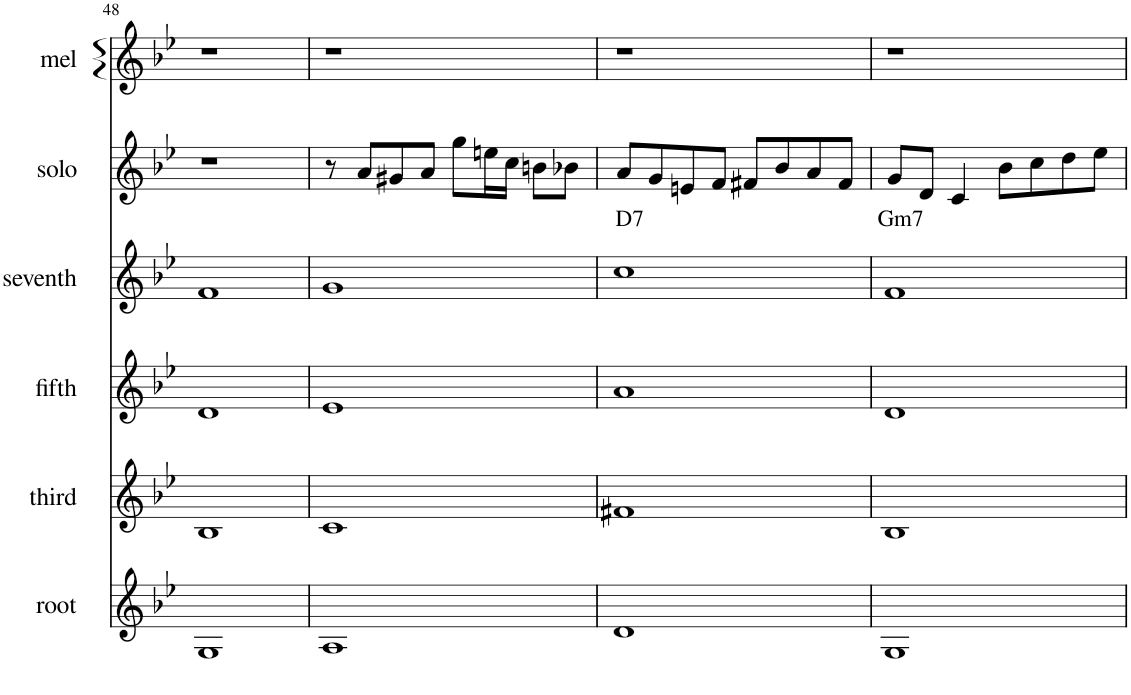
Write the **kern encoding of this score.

**kern	**kern	**kern	**kern	**kern	**text	**kern
*part6	*part5	*part4	*part3	*part2	*part2	*part1
*staff6	*staff5	*staff4	*staff3	*staff2	*staff2	*staff1
*I"root	*I"third	*I"fifth	*I"seventh	*I"solo	*	*I"mel
*I'root	*I'third	*I'fifth	*I'seventh	*I'solo	*	*I'mel
!!LO:PB:g=z
*clefG2	*clefG2	*clefG2	*clefG2	*clefG2	*	*clefG2
*k[b-e-]	*k[b-e-]	*k[b-e-]	*k[b-e-]	*k[b-e-]	*	*k[b-e-]
*M4/4	*M4/4	*M4/4	*M4/4	*M4/4	*	*M4/4
=48	=48	=48	=48	=48	=48	=48
1G	1B-	1d	1f	1r	.	1r
=49	=49	=49	=49	=49	=49	=49
1A	1c	1e-	1g	8r	.	1r
.	.	.	.	8a/L	.	.
.	.	.	.	8g#X/	.	.
.	.	.	.	8a/J	.	.
.	.	.	.	8gg\L	.	.
.	.	.	.	16een\L	.	.
.	.	.	.	16cc\JJ	.	.
.	.	.	.	8bn\L	.	.
.	.	.	.	8b-X\J	.	.
=50	=50	=50	=50	=50	=50	=50
!	!	!	!	!	!LO:LY:b	!
1d	1f#X	1a	1cc	8a/L	D7	1r
.	.	.	.	8g/	.	.
.	.	.	.	8en/	.	.
.	.	.	.	8f/J	.	.
.	.	.	.	8f#X/L	.	.
.	.	.	.	8b-/	.	.
.	.	.	.	8a/	.	.
.	.	.	.	8f#/J	.	.
=51	=51	=51	=51	=51	=51	=51
!	!	!	!	!	!LO:LY:b	!
1G	1B-	1d	1f	8g/L	Gm7	1r
.	.	.	.	8d/J	.	.
.	.	.	.	4c/	.	.
.	.	.	.	8b-\L	.	.
.	.	.	.	8cc\	.	.
.	.	.	.	8dd\	.	.
.	.	.	.	8ee-\J	.	.
=	=	=	=	=	=	=
*-	*-	*-	*-	*-	*-	*-
